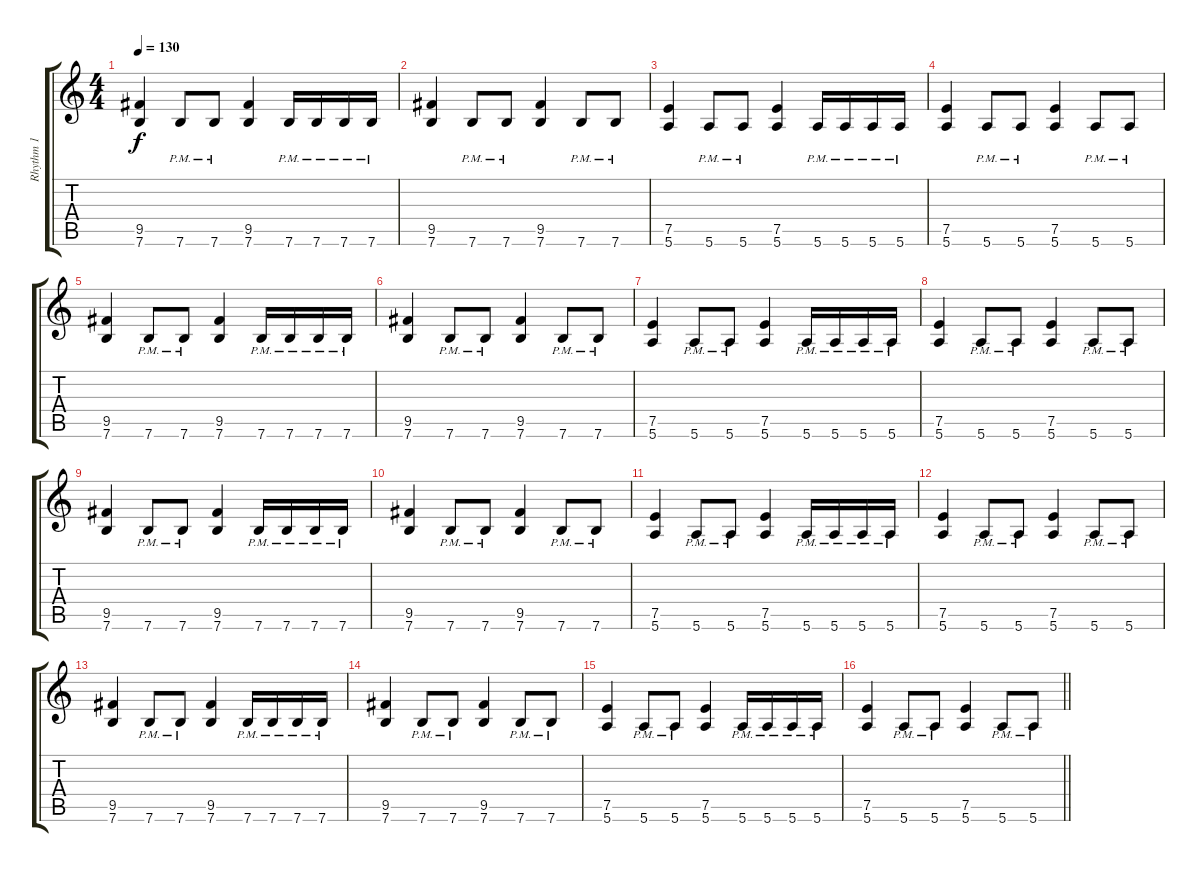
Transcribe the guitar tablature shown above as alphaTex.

\track ("Rhythm 1" "Rhythm 1") {instrument distortionguitar}
\staff {score tabs}
\tuning (E4 B3 G3 D3 A2 E2) {hide}
\ts (4 4)
\section ("" "")
\tempo 130
\clef g2
\ks c
(9.5 7.6).4{dy f} 7.6{pm}.8 7.6{pm}.8 (9.5 7.6).4 7.6{pm}.16 7.6{pm}.16 7.6{pm}.16 7.6{pm}.16 |
(9.5 7.6).4 7.6{pm}.8 7.6{pm}.8 (9.5 7.6).4 7.6{pm}.8 7.6{pm}.8 |
(7.5 5.6).4 5.6{pm}.8 5.6{pm}.8 (7.5 5.6).4 5.6{pm}.16 5.6{pm}.16 5.6{pm}.16 5.6{pm}.16 |
(7.5 5.6).4 5.6{pm}.8 5.6{pm}.8 (7.5 5.6).4 5.6{pm}.8 5.6{pm}.8 |
(9.5 7.6).4 7.6{pm}.8 7.6{pm}.8 (9.5 7.6).4 7.6{pm}.16 7.6{pm}.16 7.6{pm}.16 7.6{pm}.16 |
(9.5 7.6).4 7.6{pm}.8 7.6{pm}.8 (9.5 7.6).4 7.6{pm}.8 7.6{pm}.8 |
(7.5 5.6).4 5.6{pm}.8 5.6{pm}.8 (7.5 5.6).4 5.6{pm}.16 5.6{pm}.16 5.6{pm}.16 5.6{pm}.16 |
(7.5 5.6).4 5.6{pm}.8 5.6{pm}.8 (7.5 5.6).4 5.6{pm}.8 5.6{pm}.8 |
(9.5 7.6).4 7.6{pm}.8 7.6{pm}.8 (9.5 7.6).4 7.6{pm}.16 7.6{pm}.16 7.6{pm}.16 7.6{pm}.16 |
(9.5 7.6).4 7.6{pm}.8 7.6{pm}.8 (9.5 7.6).4 7.6{pm}.8 7.6{pm}.8 |
(7.5 5.6).4 5.6{pm}.8 5.6{pm}.8 (7.5 5.6).4 5.6{pm}.16 5.6{pm}.16 5.6{pm}.16 5.6{pm}.16 |
(7.5 5.6).4 5.6{pm}.8 5.6{pm}.8 (7.5 5.6).4 5.6{pm}.8 5.6{pm}.8 |
(9.5 7.6).4 7.6{pm}.8 7.6{pm}.8 (9.5 7.6).4 7.6{pm}.16 7.6{pm}.16 7.6{pm}.16 7.6{pm}.16 |
(9.5 7.6).4 7.6{pm}.8 7.6{pm}.8 (9.5 7.6).4 7.6{pm}.8 7.6{pm}.8 |
(7.5 5.6).4 5.6{pm}.8 5.6{pm}.8 (7.5 5.6).4 5.6{pm}.16 5.6{pm}.16 5.6{pm}.16 5.6{pm}.16 |
\barLineRight lightlight
(7.5 5.6).4 5.6{pm}.8 5.6{pm}.8 (7.5 5.6).4 5.6{pm}.8 5.6{pm}.8
